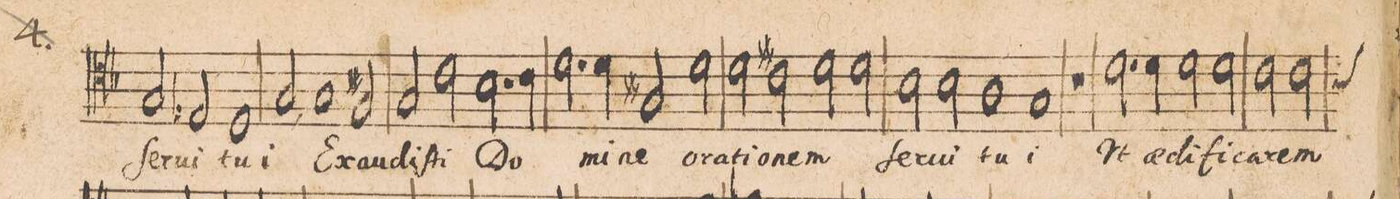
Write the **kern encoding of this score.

**kern	**text
*I"[TENOR.]	*
*clefC4	*
*k[b-]	*
*met(C|)	*
*M2/1	*
2G/	ſer-
2E-X/	-vi
1D	tu-
=13-	=13-
2G,</	-i
1G/	Ex-
2F#X/	-au-
=14-	=14-
2G/	-diſ-
2c\	-ti
2.B-\	Do-
4c\	.
=15-	=15-
2.d\	.
4d\	-mi-
2G#X/	-ne
2d\	o-
=16-	=16-
2d\	-ra-
2c#X\	-ti-
2d\	-o-
2d\	-nem
=17-	=17-
2B-\	ſer-
2B-\	-vi
1A	tu-
=18-	=18-
1Gny	-i
1r	.
=19-	=19-
2.d\	Ut
4d\	ae-
2d\	-di-
2d\	-fi-
=20-	=20-
2cny\	-ca-
*custos:B	*
2c\	-rem
*-	*-
